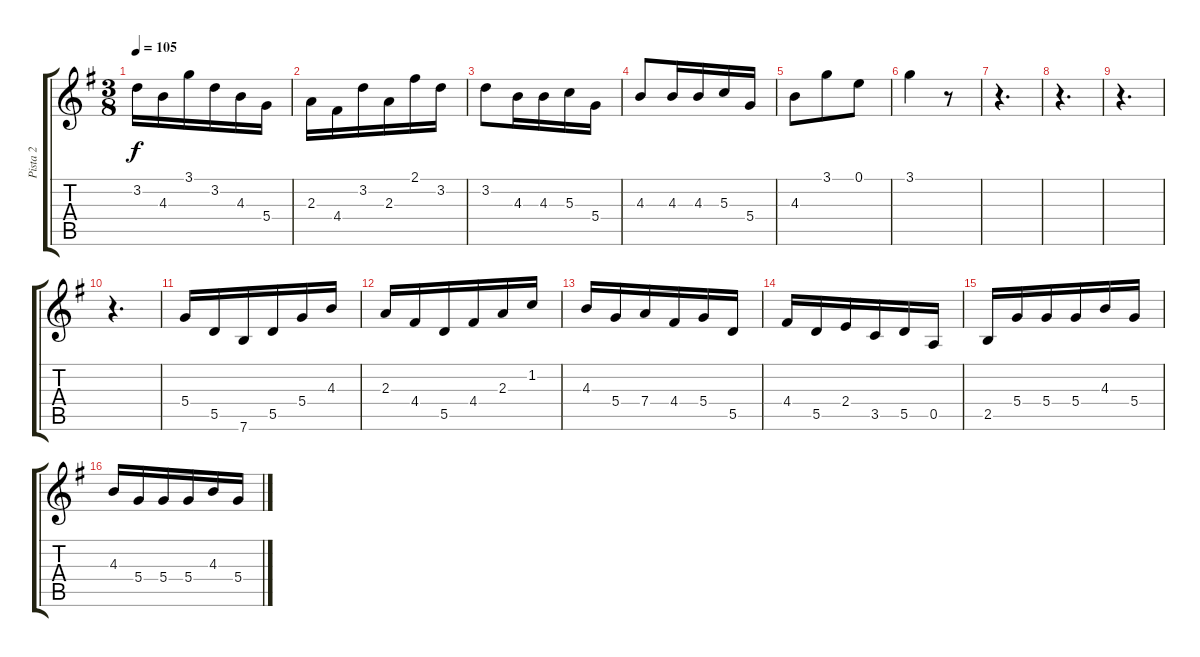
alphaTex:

\track ("Pista 2" "Pista 2") {instrument acousticguitarsteel}
\staff {score tabs}
\tuning (E4 B3 G3 D3 A2 E2) {hide}
\ts (3 8)
\tempo 105
\clef g2
\ks g
3.2.16{dy f} 4.3.16 3.1.16 3.2.16 4.3.16 5.4.16 |
2.3.16 4.4.16 3.2.16 2.3.16 2.1.16 3.2.16 |
3.2.8 4.3.16 4.3.16 5.3.16 5.4.16 |
4.3.8 4.3.16 4.3.16 5.3.16 5.4.16 |
4.3.8 3.1.8 0.1.8 |
3.1.4 r.8 |
r.4{d} |
r.4{d} |
r.4{d} |
r.4{d} |
5.4.16 5.5.16 7.6.16 5.5.16 5.4.16 4.3.16 |
2.3.16 4.4.16 5.5.16 4.4.16 2.3.16 1.2.16 |
4.3.16 5.4.16 7.4.16 4.4.16 5.4.16 5.5.16 |
4.4.16 5.5.16 2.4.16 3.5.16 5.5.16 0.5.16 |
2.5.16 5.4.16 5.4.16 5.4.16 4.3.16 5.4.16 |
4.3.16 5.4.16 5.4.16 5.4.16 4.3.16 5.4.16
